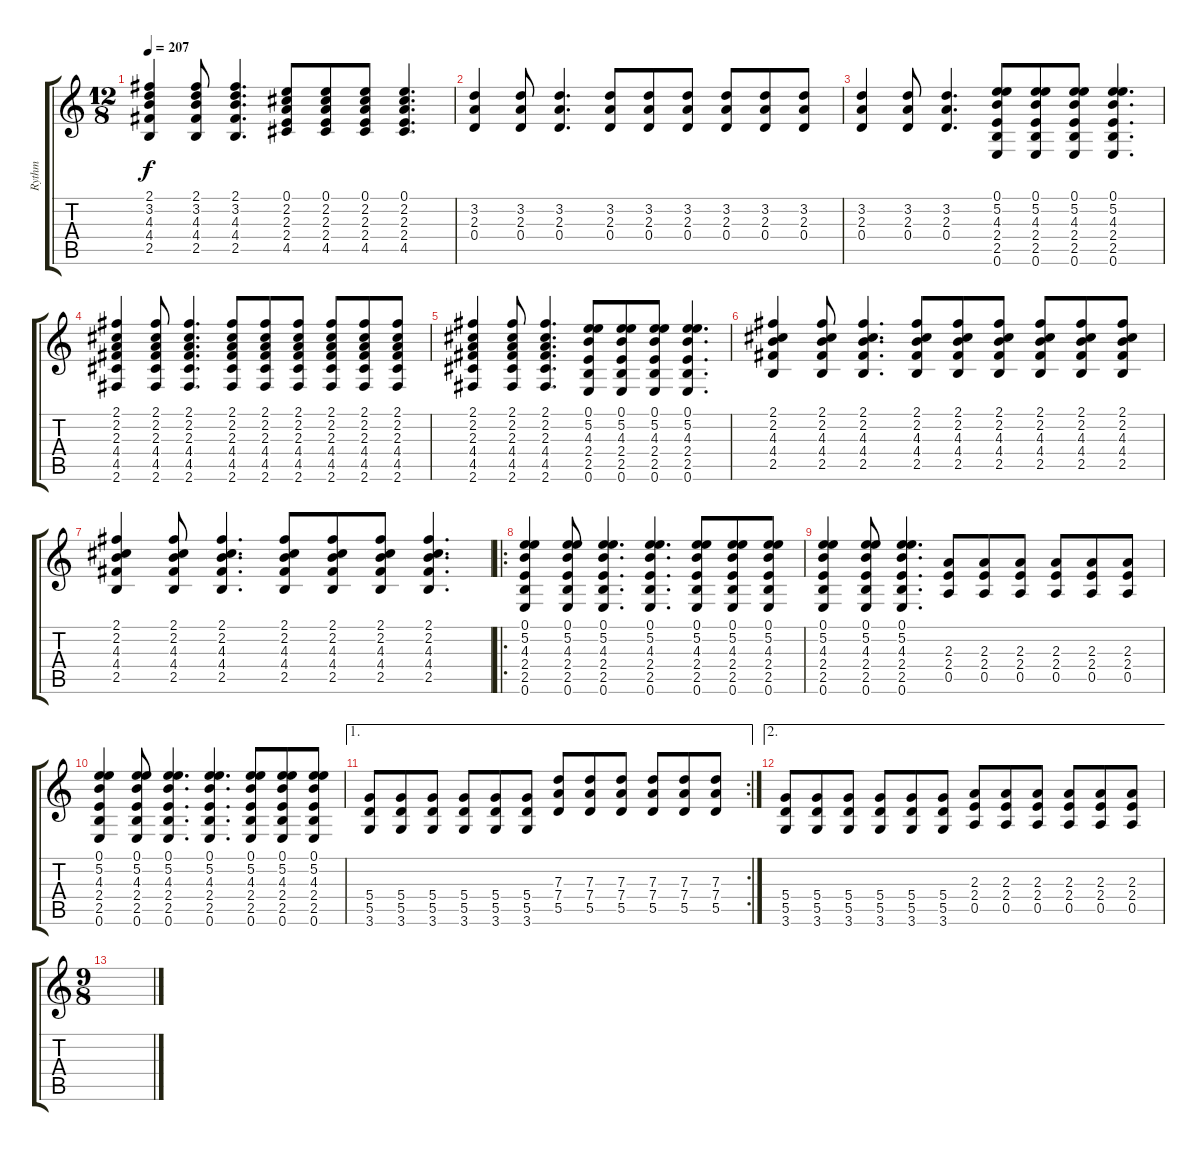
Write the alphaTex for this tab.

\track ("Rythm" "Rythm") {instrument acousticguitarsteel}
\staff {score tabs}
\tuning (E4 B3 G3 D3 A2 E2) {hide}
\ts (12 8)
\tempo 207
\clef g2
\ks c
(2.1 3.2 4.3 4.4 2.5).4{dy f} (2.1 3.2 4.3 4.4 2.5).8 (2.1 3.2 4.3 4.4 2.5).4{d} (0.1 2.2 2.3 2.4 4.5).8 (0.1 2.2 2.3 2.4 4.5).8 (0.1 2.2 2.3 2.4 4.5).8 (0.1 2.2 2.3 2.4 4.5).4{d} |
(3.2 2.3 0.4).4 (3.2 2.3 0.4).8 (3.2 2.3 0.4).4{d} (3.2 2.3 0.4).8 (3.2 2.3 0.4).8 (3.2 2.3 0.4).8 (3.2 2.3 0.4).8 (3.2 2.3 0.4).8 (3.2 2.3 0.4).8 |
(3.2 2.3 0.4).4 (3.2 2.3 0.4).8 (3.2 2.3 0.4).4{d} (0.1 5.2 4.3 2.4 2.5 0.6).8 (0.1 5.2 4.3 2.4 2.5 0.6).8 (0.1 5.2 4.3 2.4 2.5 0.6).8 (0.1 5.2 4.3 2.4 2.5 0.6).4{d} |
(2.1 2.2 2.3 4.4 4.5 2.6).4 (2.1 2.2 2.3 4.4 4.5 2.6).8 (2.1 2.2 2.3 4.4 4.5 2.6).4{d} (2.1 2.2 2.3 4.4 4.5 2.6).8 (2.1 2.2 2.3 4.4 4.5 2.6).8 (2.1 2.2 2.3 4.4 4.5 2.6).8 (2.1 2.2 2.3 4.4 4.5 2.6).8 (2.1 2.2 2.3 4.4 4.5 2.6).8 (2.1 2.2 2.3 4.4 4.5 2.6).8 |
(2.1 2.2 2.3 4.4 4.5 2.6).4 (2.1 2.2 2.3 4.4 4.5 2.6).8 (2.1 2.2 2.3 4.4 4.5 2.6).4{d} (0.1 5.2 4.3 2.4 2.5 0.6).8 (0.1 5.2 4.3 2.4 2.5 0.6).8 (0.1 5.2 4.3 2.4 2.5 0.6).8 (0.1 5.2 4.3 2.4 2.5 0.6).4{d} |
(2.1 2.2 4.3 4.4 2.5).4 (2.1 2.2 4.3 4.4 2.5).8 (2.1 2.2 4.3 4.4 2.5).4{d} (2.1 2.2 4.3 4.4 2.5).8 (2.1 2.2 4.3 4.4 2.5).8 (2.1 2.2 4.3 4.4 2.5).8 (2.1 2.2 4.3 4.4 2.5).8 (2.1 2.2 4.3 4.4 2.5).8 (2.1 2.2 4.3 4.4 2.5).8 |
(2.1 2.2 4.3 4.4 2.5).4 (2.1 2.2 4.3 4.4 2.5).8 (2.1 2.2 4.3 4.4 2.5).4{d} (2.1 2.2 4.3 4.4 2.5).8 (2.1 2.2 4.3 4.4 2.5).8 (2.1 2.2 4.3 4.4 2.5).8 (2.1 2.2 4.3 4.4 2.5).4{d} |
\ro
(0.1 5.2 4.3 2.4 2.5 0.6).4 (0.1 5.2 4.3 2.4 2.5 0.6).8 (0.1 5.2 4.3 2.4 2.5 0.6).4{d} (0.1 5.2 4.3 2.4 2.5 0.6).4{d} (0.1 5.2 4.3 2.4 2.5 0.6).8 (0.1 5.2 4.3 2.4 2.5 0.6).8 (0.1 5.2 4.3 2.4 2.5 0.6).8 |
(0.1 5.2 4.3 2.4 2.5 0.6).4 (0.1 5.2 4.3 2.4 2.5 0.6).8 (0.1 5.2 4.3 2.4 2.5 0.6).4{d} (2.3 2.4 0.5).8 (2.3 2.4 0.5).8 (2.3 2.4 0.5).8 (2.3 2.4 0.5).8 (2.3 2.4 0.5).8 (2.3 2.4 0.5).8 |
(0.1 5.2 4.3 2.4 2.5 0.6).4 (0.1 5.2 4.3 2.4 2.5 0.6).8 (0.1 5.2 4.3 2.4 2.5 0.6).4{d} (0.1 5.2 4.3 2.4 2.5 0.6).4{d} (0.1 5.2 4.3 2.4 2.5 0.6).8 (0.1 5.2 4.3 2.4 2.5 0.6).8 (0.1 5.2 4.3 2.4 2.5 0.6).8 |
\ae 1
\rc 2
(5.4 5.5 3.6).8 (5.4 5.5 3.6).8 (5.4 5.5 3.6).8 (5.4 5.5 3.6).8 (5.4 5.5 3.6).8 (5.4 5.5 3.6).8 (7.3 7.4 5.5).8 (7.3 7.4 5.5).8 (7.3 7.4 5.5).8 (7.3 7.4 5.5).8 (7.3 7.4 5.5).8 (7.3 7.4 5.5).8 |
\ae 2
(5.4 5.5 3.6).8 (5.4 5.5 3.6).8 (5.4 5.5 3.6).8 (5.4 5.5 3.6).8 (5.4 5.5 3.6).8 (5.4 5.5 3.6).8 (2.3 2.4 0.5).8 (2.3 2.4 0.5).8 (2.3 2.4 0.5).8 (2.3 2.4 0.5).8 (2.3 2.4 0.5).8 (2.3 2.4 0.5).8 |
\ts (9 8)
